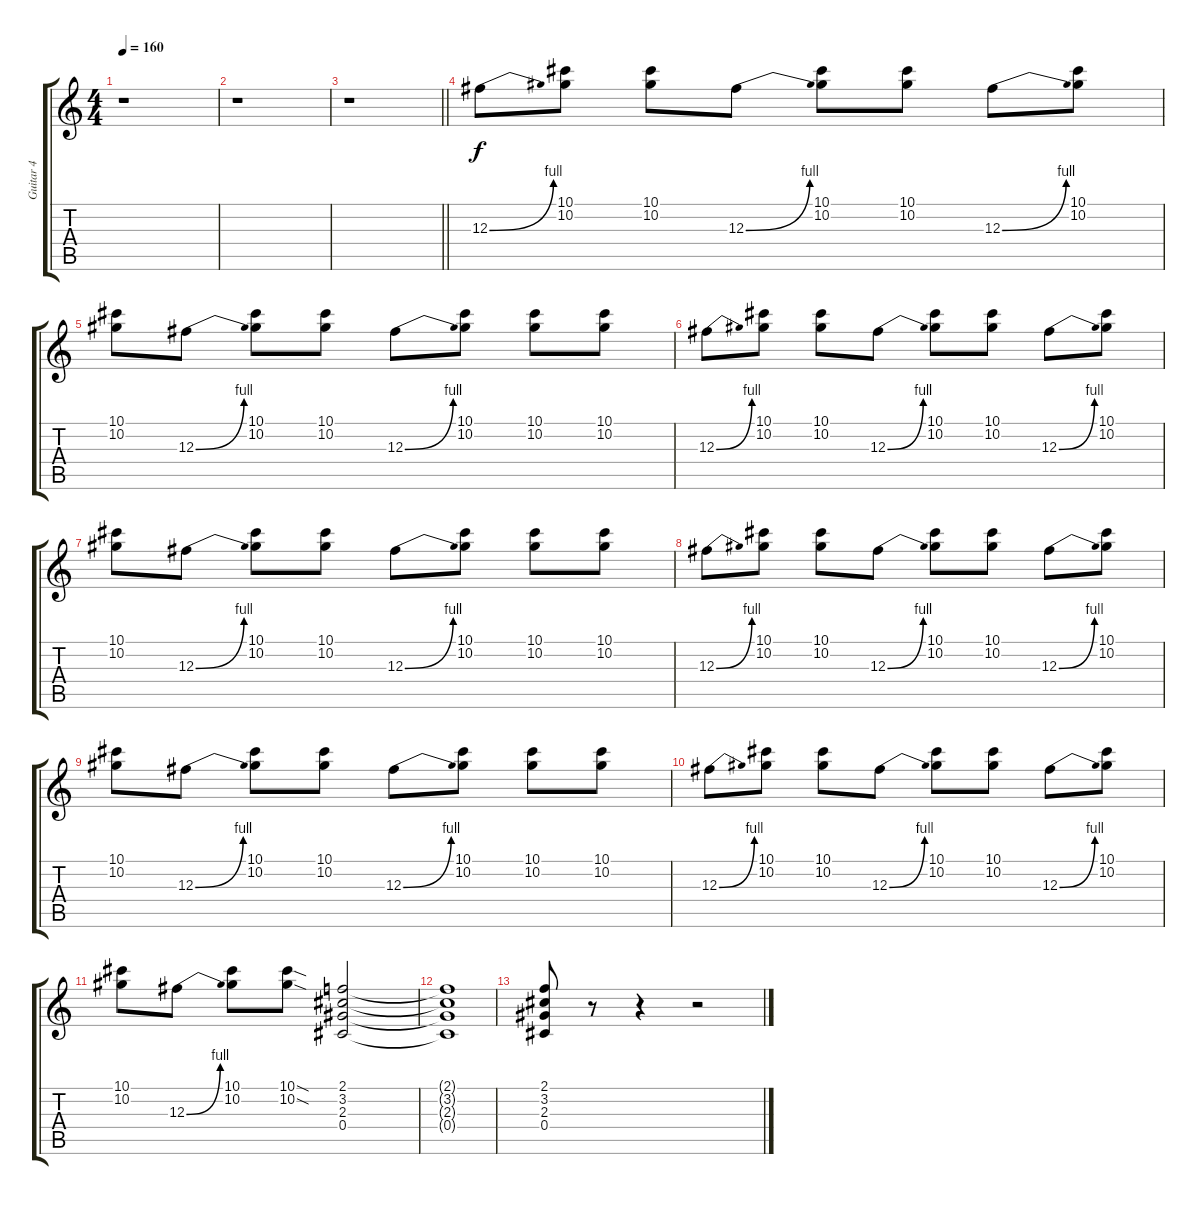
\track ("Guitar 4" "Guitar 4") {instrument distortionguitar}
\staff {score tabs}
\tuning (Eb4 Bb3 Gb3 Db3 Ab2 Eb2) {hide}
\ts (4 4)
\tempo 160
\clef g2
\ks c
r.1{dy f} |
r.1 |
\barLineRight lightlight
r.1 |
12.3{be (bend 0 0 60 4)}.8 (10.1 10.2).8 (10.1 10.2).8 12.3{be (bend 0 0 60 4)}.8 (10.1 10.2).8 (10.1 10.2).8 12.3{be (bend 0 0 60 4)}.8 (10.1 10.2).8 |
(10.1 10.2).8 12.3{be (bend 0 0 60 4)}.8 (10.1 10.2).8 (10.1 10.2).8 12.3{be (bend 0 0 60 4)}.8 (10.1 10.2).8 (10.1 10.2).8 (10.1 10.2).8 |
12.3{be (bend 0 0 60 4)}.8 (10.1 10.2).8 (10.1 10.2).8 12.3{be (bend 0 0 60 4)}.8 (10.1 10.2).8 (10.1 10.2).8 12.3{be (bend 0 0 60 4)}.8 (10.1 10.2).8 |
(10.1 10.2).8 12.3{be (bend 0 0 60 4)}.8 (10.1 10.2).8 (10.1 10.2).8 12.3{be (bend 0 0 60 4)}.8 (10.1 10.2).8 (10.1 10.2).8 (10.1 10.2).8 |
12.3{be (bend 0 0 60 4)}.8 (10.1 10.2).8 (10.1 10.2).8 12.3{be (bend 0 0 60 4)}.8 (10.1 10.2).8 (10.1 10.2).8 12.3{be (bend 0 0 60 4)}.8 (10.1 10.2).8 |
(10.1 10.2).8 12.3{be (bend 0 0 60 4)}.8 (10.1 10.2).8 (10.1 10.2).8 12.3{be (bend 0 0 60 4)}.8 (10.1 10.2).8 (10.1 10.2).8 (10.1 10.2).8 |
12.3{be (bend 0 0 60 4)}.8 (10.1 10.2).8 (10.1 10.2).8 12.3{be (bend 0 0 60 4)}.8 (10.1 10.2).8 (10.1 10.2).8 12.3{be (bend 0 0 60 4)}.8 (10.1 10.2).8 |
(10.1 10.2).8 12.3{be (bend 0 0 60 4)}.8 (10.1 10.2).8 (10.1{sod} 10.2{sod}).8 (2.1 3.2 2.3 0.4).2 |
(2.1{t} 3.2{t} 2.3{t} 0.4{t}).1 |
(2.1 3.2 2.3 0.4).8 r.8 r.4 r.2
